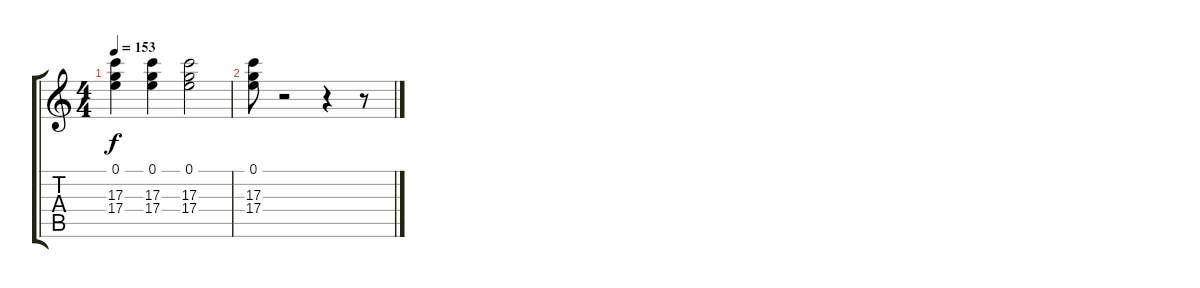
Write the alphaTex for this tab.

\track "" {instrument acousticguitarnylon}
\staff {score tabs}
\tuning (E4 B3 G3 D3 A2 E2) {hide}
\ts (4 4)
\tempo 153
\clef g2
\ks c
(0.1 17.3 17.4).4{dy f} (0.1 17.3 17.4).4 (0.1 17.3 17.4).2 |
(0.1 17.3 17.4).8 r.2 r.4 r.8
